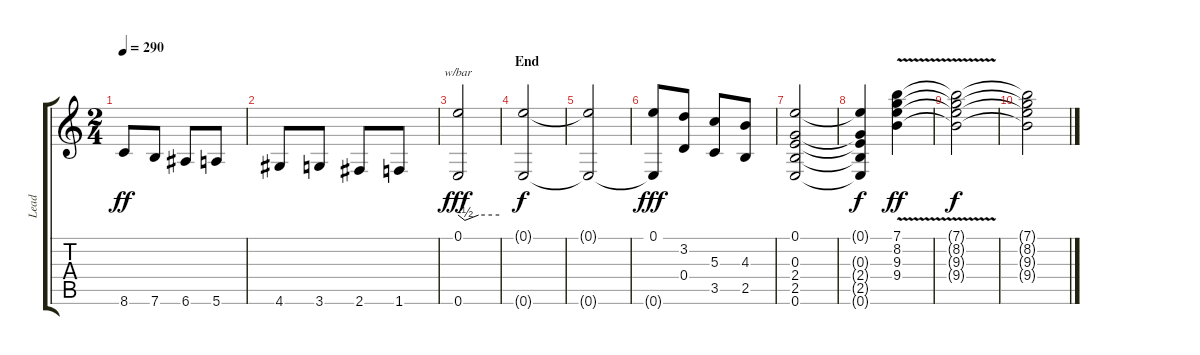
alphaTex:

\track ("Lead" "Lead") {instrument electricguitarclean}
\staff {score tabs}
\tuning (E4 B3 G3 D3 A2 E2) {hide}
\ts (2 4)
\tempo 290
\clef g2
\ks c
8.6.8{dy ff} 7.6.8 6.6.8 5.6.8 |
4.6.8 3.6.8 2.6.8 1.6.8 |
(0.1 0.6).2{tbe (custom default 0 0 10 -2 30 0 60 0) dy fff} |
\section ("" "End")
(0.1{t} 0.6{t}).2{dy f} |
(0.1{t} 0.6{t}).2 |
(0.1 0.6{t}).8{dy fff volume 12 balance 14 instrument electricguitarclean} (3.2 0.4).8 (5.3 3.5).8 (4.3 2.5).8 |
(0.1 0.3 2.4 2.5 0.6).2 |
(0.1{t} 0.3{t} 2.4{t} 2.5{t} 0.6{t}).4{dy f} (7.1{v} 8.2{v} 9.3 9.4).4{dy ff} |
(7.1{t} 8.2{t} 9.3{t} 9.4{t}).2{dy f} |
(7.1{t} 8.2{t} 9.3{t} 9.4{t}).2
